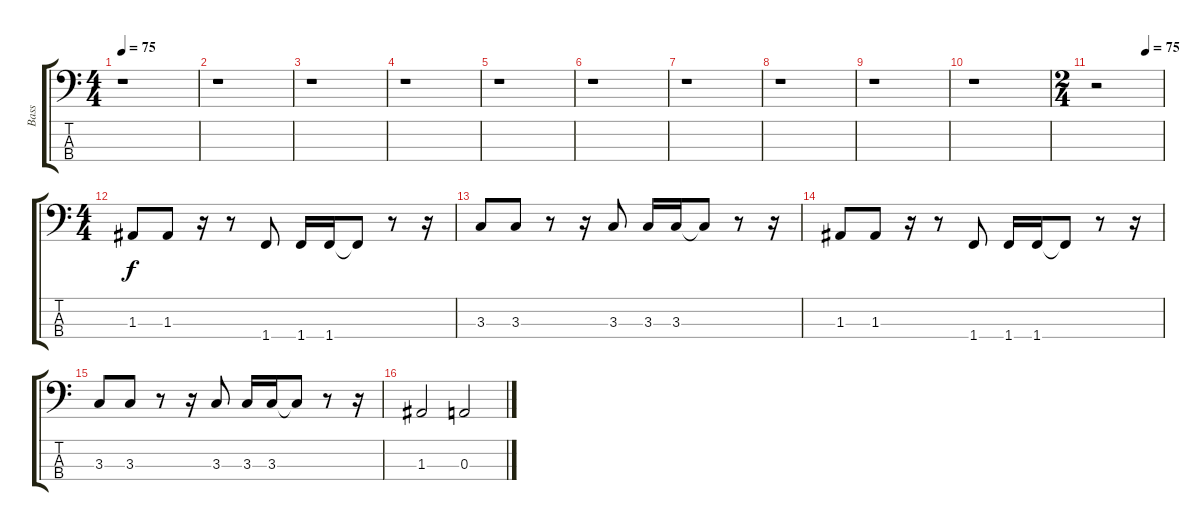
\track ("Bass" "Bass") {instrument slapbass1}
\staff {score tabs}
\tuning (G2 D2 A1 E1) {hide}
\ts (4 4)
\tempo 75
\tempo 73
\tempo 75
\clef f4
\ks c
r.1{dy f instrument slapbass1} |
r.1 |
r.1 |
r.1 |
r.1 |
r.1 |
r.1 |
r.1 |
r.1 |
r.1 |
\ts (2 4)
\tempo (75 0.75)
r.2 |
\ts (4 4)
1.3.8 1.3.8 r.16 r.8 1.4.8 1.4.16 1.4.16 1.4{t}.8 r.8 r.16 |
3.3.8 3.3.8 r.8 r.16 3.3.8 3.3.16 3.3.16 3.3{t}.8 r.8 r.16 |
1.3.8 1.3.8 r.16 r.8 1.4.8 1.4.16 1.4.16 1.4{t}.8 r.8 r.16 |
3.3.8 3.3.8 r.8 r.16 3.3.8 3.3.16 3.3.16 3.3{t}.8 r.8 r.16 |
1.3.2 0.3.2
